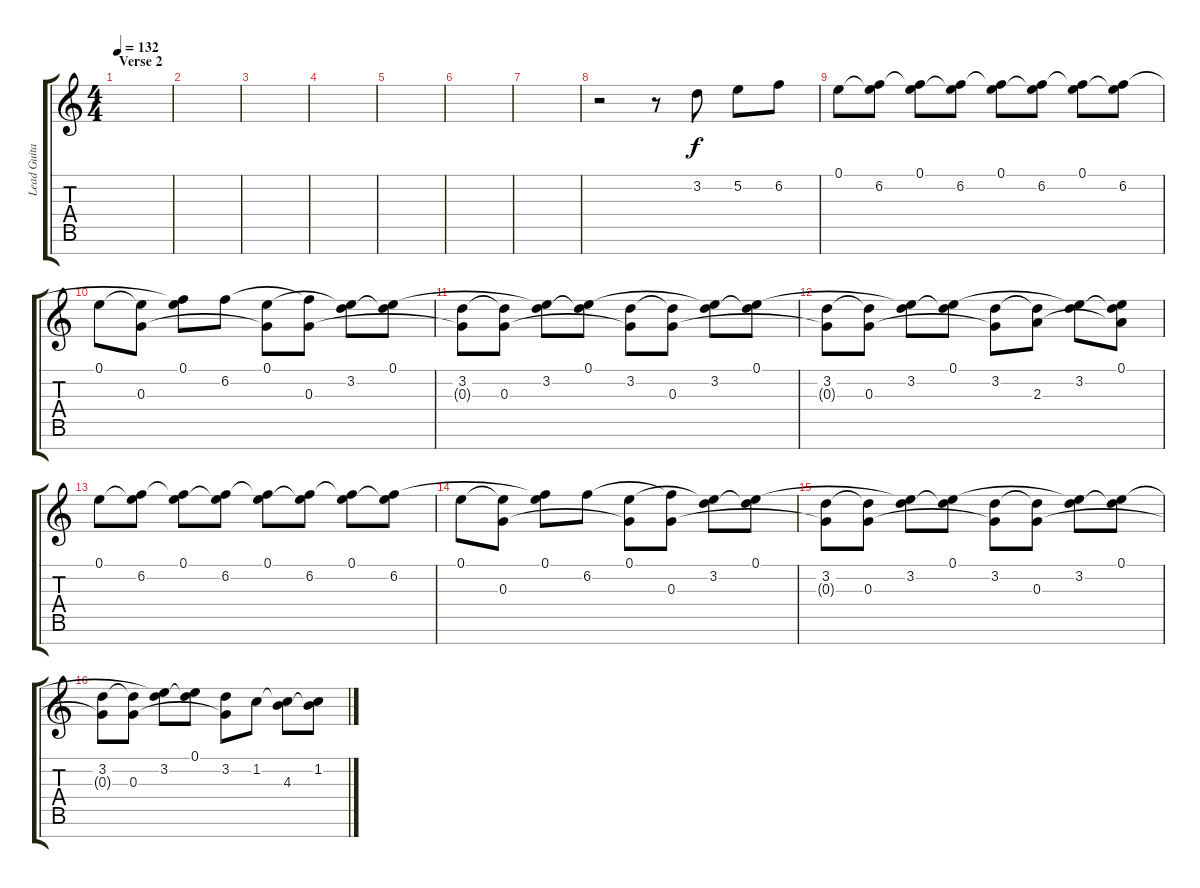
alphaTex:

\track ("Lead Guitar" "Lead Guita") {instrument distortionguitar}
\staff {score tabs}
\tuning (E4 B3 G3 D3 A2 E2 B1) {hide}
\ts (4 4)
\section ("" "Verse 2")
\tempo 132
\clef g2
\ks aminor
|
|
|
|
|
|
|
r.2{volume 8 instrument acousticguitarsteel} r.8 3.2.8 5.2.8 6.2.8 |
0.1.8 (0.1{t} 6.2).8 (0.1 6.2{t}).8 (0.1{t} 6.2).8 (0.1 6.2{t}).8 (0.1{t} 6.2).8 (0.1 6.2{t}).8 (0.1{t} 6.2).8 |
0.1.8 (0.1{t} 0.3).8 (0.1 6.2{t}).8 6.2.8 (0.1 0.3{t}).8 (6.2{t} 0.3).8 (0.1{t} 3.2).8 (0.1 3.2{t}).8 |
(3.2 0.3{t}).8 (3.2{t} 0.3).8 (0.1{t} 3.2).8 (0.1 3.2{t}).8 (3.2 0.3{t}).8 (3.2{t} 0.3).8 (0.1{t} 3.2).8 (0.1 3.2{t}).8 |
(3.2 0.3{t}).8 (3.2{t} 0.3).8 (0.1{t} 3.2).8 (0.1 3.2{t}).8 (3.2 0.3{t}).8 (3.2{t} 2.3).8 (0.1{t} 3.2).8 (0.1 3.2{t} 2.3{t}).8 |
0.1.8 (0.1{t} 6.2).8 (0.1 6.2{t}).8 (0.1{t} 6.2).8 (0.1 6.2{t}).8 (0.1{t} 6.2).8 (0.1 6.2{t}).8 (0.1{t} 6.2).8 |
0.1.8 (0.1{t} 0.3).8 (0.1 6.2{t}).8 6.2.8 (0.1 0.3{t}).8 (6.2{t} 0.3).8 (0.1{t} 3.2).8 (0.1 3.2{t}).8 |
(3.2 0.3{t}).8 (3.2{t} 0.3).8 (0.1{t} 3.2).8 (0.1 3.2{t}).8 (3.2 0.3{t}).8 (3.2{t} 0.3).8 (0.1{t} 3.2).8 (0.1 3.2{t}).8 |
(3.2 0.3{t}).8 (3.2{t} 0.3).8 (0.1{t} 3.2).8 (0.1 3.2{t}).8 (3.2 0.3{t}).8 1.2.8 (1.2{t} 4.3).8 (1.2 4.3{t}).8
